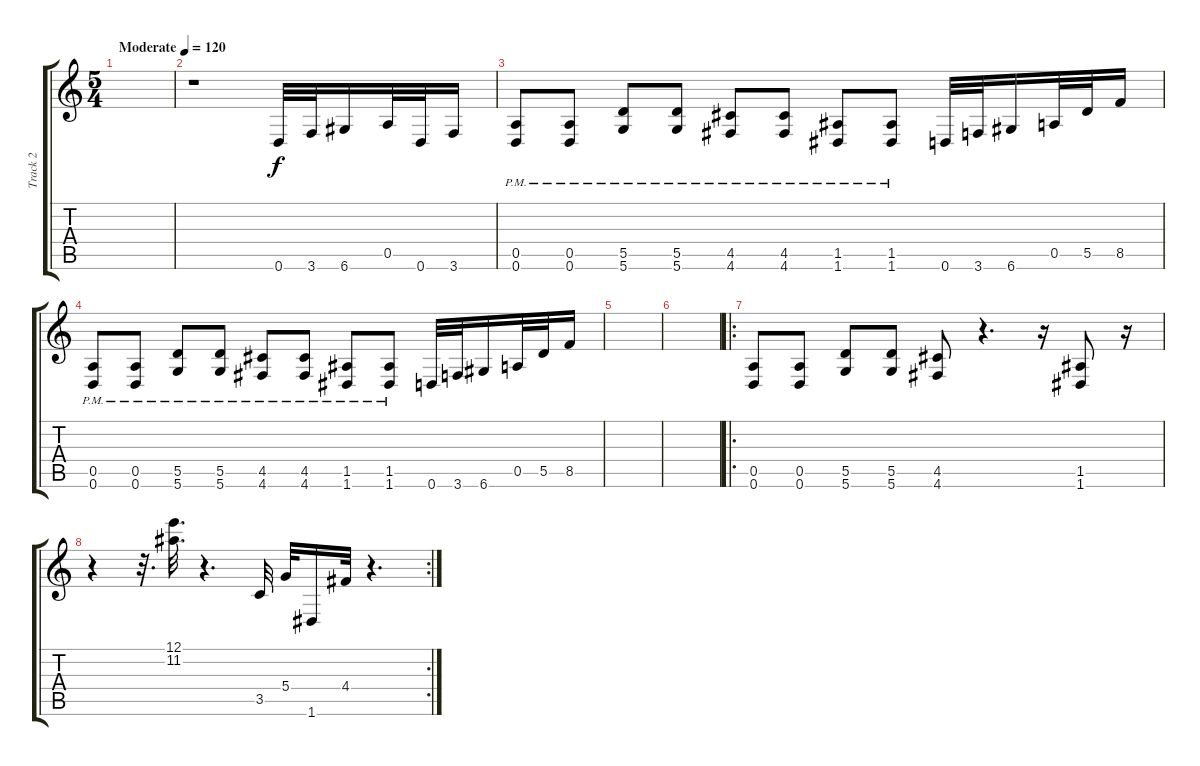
\track ("Track 2" "Track 2") {instrument distortionguitar}
\staff {score tabs}
\tuning (E4 B3 G3 D3 A2 D2) {hide}
\ts (5 4)
\tempo (120 "Moderate")
\clef g2
\ks c
|
r.1 0.6.32 3.6.32 6.6.16 0.5.32 0.6.32 3.6.16 |
(0.5{pm} 0.6{pm}).8 (0.5{pm} 0.6{pm}).8 (5.5{pm} 5.6{pm}).8 (5.5{pm} 5.6{pm}).8 (4.5{pm} 4.6{pm}).8 (4.5{pm} 4.6{pm}).8 (1.5{pm} 1.6{pm}).8 (1.5{pm} 1.6{pm}).8 0.6.32 3.6.32 6.6.16 0.5.32 5.5.32 8.5.16 |
(0.5{pm} 0.6{pm}).8 (0.5{pm} 0.6{pm}).8 (5.5{pm} 5.6{pm}).8 (5.5{pm} 5.6{pm}).8 (4.5{pm} 4.6{pm}).8 (4.5{pm} 4.6{pm}).8 (1.5{pm} 1.6{pm}).8 (1.5{pm} 1.6{pm}).8 0.6.32 3.6.32 6.6.16 0.5.32 5.5.32 8.5.16 |
|
|
\ro
(0.5 0.6).8 (0.5 0.6).8 (5.5 5.6).8 (5.5 5.6).8 (4.5 4.6).8 r.4{d} r.16 (1.5 1.6).8 r.16 |
\rc 2
r.4 r.32{d} (12.1 11.2).32{d} r.4{d} 3.5.32 5.4.32 1.6.16 4.4.32 r.4{d}
